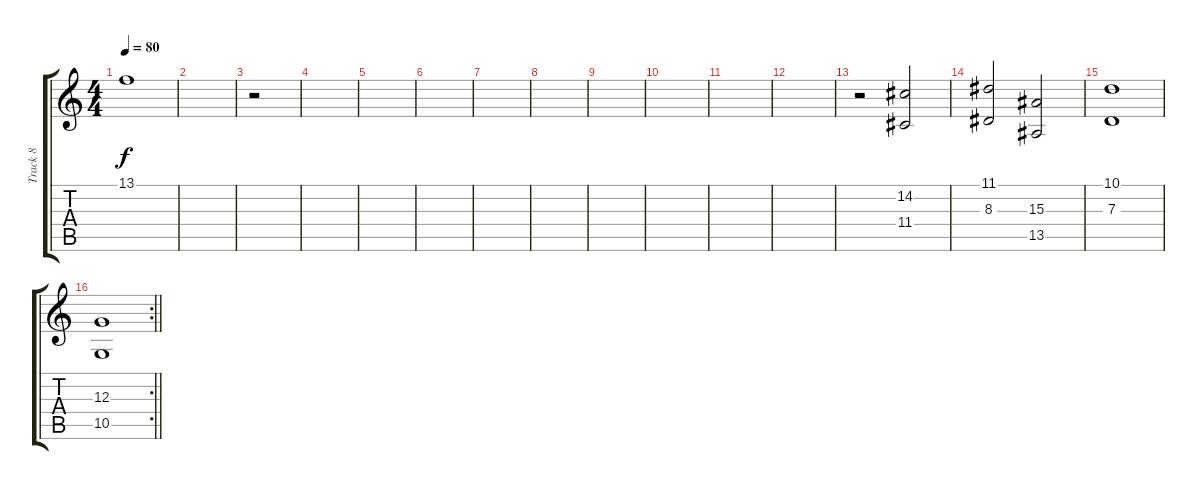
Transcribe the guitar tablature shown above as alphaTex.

\track ("Track 8" "Track 8") {instrument stringensemble1}
\staff {score tabs}
\tuning (E4 B3 G3 D3 A2 E2) {hide}
\ts (4 4)
\section ("" "")
\tempo 80
\clef g2
\ks c
13.1{t}.1{dy f} |
|
r.2{volume 10} |
|
|
|
|
|
|
|
|
|
r.2 (14.2 11.4).2 |
(11.1 8.3).2 (15.3 13.5).2 |
(10.1 7.3).1{volume 0} |
\rc 2
\barLineRight lightlight
(12.3 10.5).1
